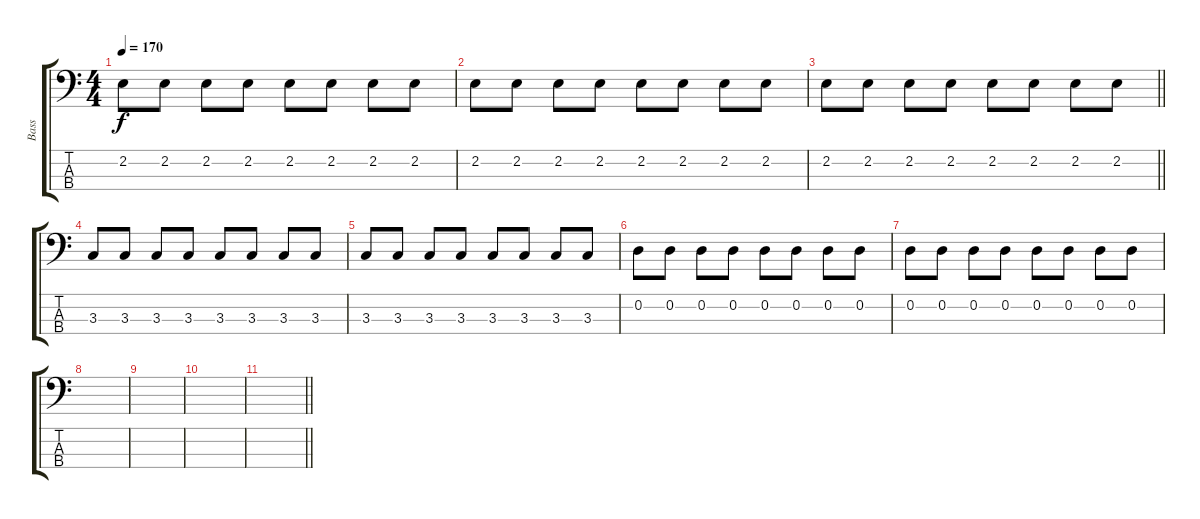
\track ("Bass" "Bass") {instrument electricbassfinger}
\staff {score tabs}
\tuning (G2 D2 A1 E1) {hide}
\ts (4 4)
\tempo 170
\clef f4
\ks c
2.2.8{dy f} 2.2.8 2.2.8 2.2.8 2.2.8 2.2.8 2.2.8 2.2.8 |
2.2.8 2.2.8 2.2.8 2.2.8 2.2.8 2.2.8 2.2.8 2.2.8 |
\barLineRight lightlight
2.2.8 2.2.8 2.2.8 2.2.8 2.2.8 2.2.8 2.2.8 2.2.8 |
3.3.8 3.3.8 3.3.8 3.3.8 3.3.8 3.3.8 3.3.8 3.3.8 |
3.3.8 3.3.8 3.3.8 3.3.8 3.3.8 3.3.8 3.3.8 3.3.8 |
0.2.8 0.2.8 0.2.8 0.2.8 0.2.8 0.2.8 0.2.8 0.2.8 |
0.2.8 0.2.8 0.2.8 0.2.8 0.2.8 0.2.8 0.2.8 0.2.8 |
|
|
|
\barLineRight lightlight
